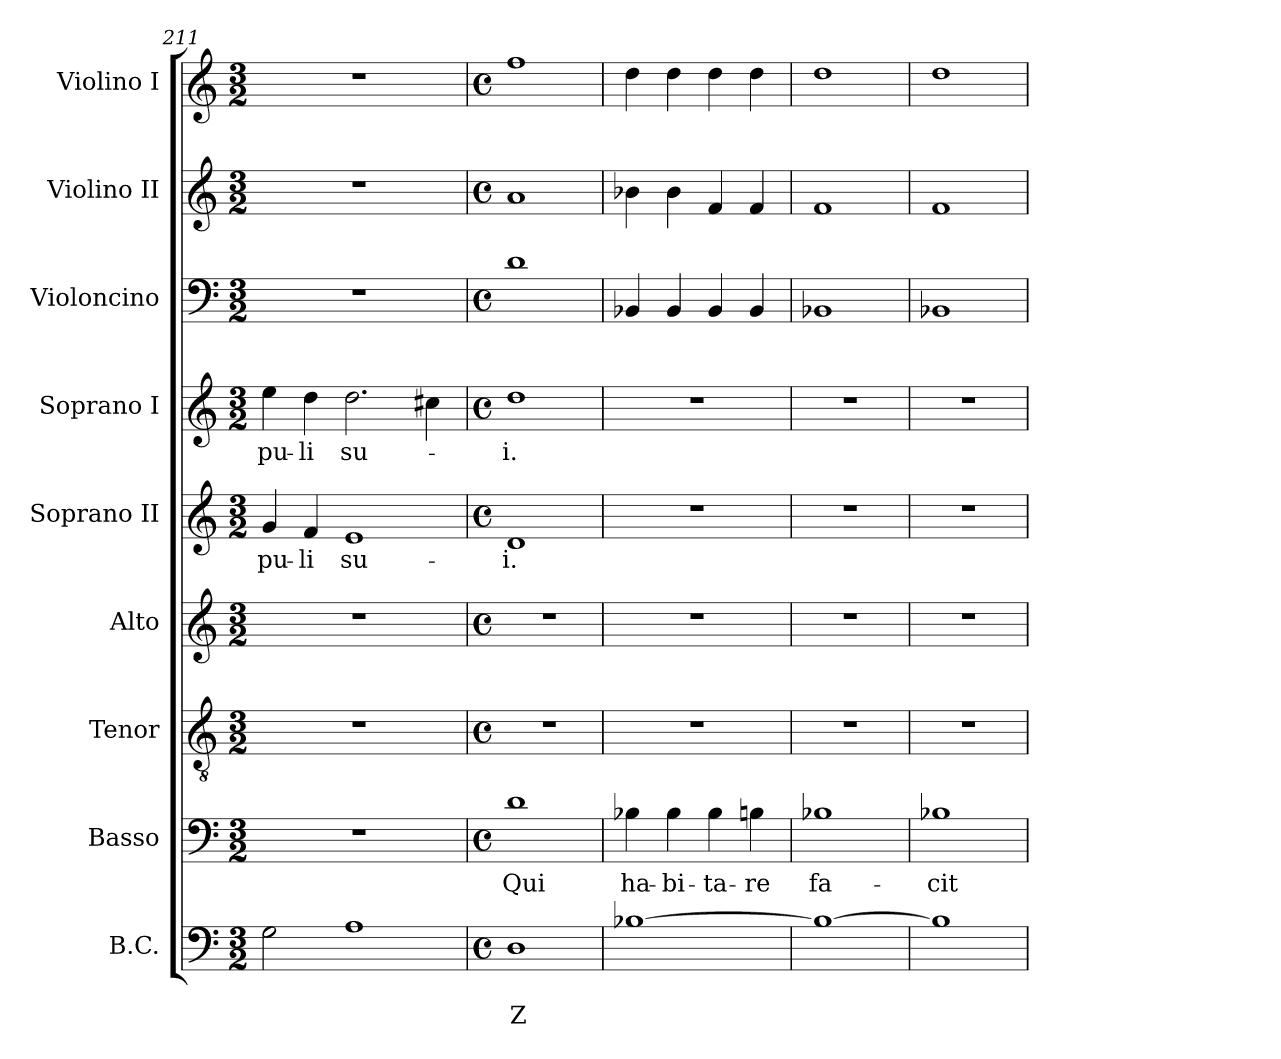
**kern	**text	**text	**kern	**text	**kern	**kern	**kern	**text	**kern	**text	**kern	**kern	**kern
*part9	*part9	*part9	*part8	*part8	*part7	*part6	*part5	*part5	*part4	*part4	*part3	*part2	*part1
*staff9	*staff9	*staff9	*staff8	*staff8	*staff7	*staff6	*staff5	*staff5	*staff4	*staff4	*staff3	*staff2	*staff1
*I"B.C.	*	*	*I"Basso	*	*I"Tenor	*I"Alto	*I"Soprano II	*	*I"Soprano I	*	*I"Violoncino	*I"Violino II	*I"Violino I
*I'BC	*	*	*I'B	*	*I'T	*I'A	*I'S 2	*	*I'S 1	*	*I'Vc.	*I'Vln. II	*I'Vln. I
*clefF4	*	*	*clefF4	*	*clefGv2	*clefG2	*clefG2	*	*clefG2	*	*clefF4	*clefG2	*clefG2
*k[]	*	*	*k[]	*	*k[]	*k[]	*k[]	*	*k[]	*	*k[]	*k[]	*k[]
*C:	*	*	*C:	*	*C:	*C:	*C:	*	*C:	*	*C:	*C:	*C:
*M3/2	*	*	*M3/2	*	*M3/2	*M3/2	*M3/2	*	*M3/2	*	*M3/2	*M3/2	*M3/2
=211	=211	=211	=211	=211	=211	=211	=211	=211	=211	=211	=211	=211	=211
!	!	!	!	!	!	!	!	!LO:LY:b	!	!LO:LY:b	!	!	!
2G\	.	.	1.r	.	1.r	1.r	4g/	-pu-	4ee\	-pu-	1.r	1.r	1.r
!	!	!	!	!	!	!	!	!LO:LY:b	!	!LO:LY:b	!	!	!
.	.	.	.	.	.	.	4f/	-li	4dd\	-li	.	.	.
!	!	!	!	!	!	!	!	!LO:LY:b	!	!LO:LY:b	!	!	!
1A	.	.	.	.	.	.	1e	su-	2.dd\	su-	.	.	.
.	.	.	.	.	.	.	.	.	4cc#X\	.	.	.	.
!!LO:LB:g=z
=212	=212	=212	=212	=212	=212	=212	=212	=212	=212	=212	=212	=212	=212
*M4/4	*	*	*M4/4	*	*M4/4	*M4/4	*M4/4	*	*M4/4	*	*M4/4	*M4/4	*M4/4
*met(c)	*	*	*met(c)	*	*met(c)	*met(c)	*met(c)	*	*met(c)	*	*met(c)	*met(c)	*met(c)
!	!	!LO:LY:b	!	!LO:LY:b	!	!	!	!LO:LY:b	!	!LO:LY:b	!	!	!
1D	.	Z	1d	Qui	1r	1r	1d	-i.	1dd	-i.	1d	1a	1ff
=213	=213	=213	=213	=213	=213	=213	=213	=213	=213	=213	=213	=213	=213
!	!	!	!	!LO:LY:b	!	!	!	!	!	!	!	!	!
[1B-X	.	.	4B-X\	ha-	1r	1r	1r	.	1r	.	4BB-X/	4b-X\	4dd\
!	!	!	!	!LO:LY:b	!	!	!	!	!	!	!	!	!
.	.	.	4B-\	-bi-	.	.	.	.	.	.	4BB-/	4b-\	4dd\
!	!	!	!	!LO:LY:b	!	!	!	!	!	!	!	!	!
.	.	.	4B-\	-ta-	.	.	.	.	.	.	4BB-/	4f/	4dd\
!	!	!	!	!LO:LY:b	!	!	!	!	!	!	!	!	!
.	.	.	4Bn\	-re	.	.	.	.	.	.	4BB-/	4f/	4dd\
=214	=214	=214	=214	=214	=214	=214	=214	=214	=214	=214	=214	=214	=214
!	!	!	!	!LO:LY:b	!	!	!	!	!	!	!	!	!
1B-_	.	.	1B-X	fa-	1r	1r	1r	.	1r	.	1BB-X	1f	1dd
=215	=215	=215	=215	=215	=215	=215	=215	=215	=215	=215	=215	=215	=215
!	!	!	!	!LO:LY:b	!	!	!	!	!	!	!	!	!
1B-]	.	.	1B-X	-cit	1r	1r	1r	.	1r	.	1BB-X	1f	1dd
=	=	=	=	=	=	=	=	=	=	=	=	=	=
*-	*-	*-	*-	*-	*-	*-	*-	*-	*-	*-	*-	*-	*-
